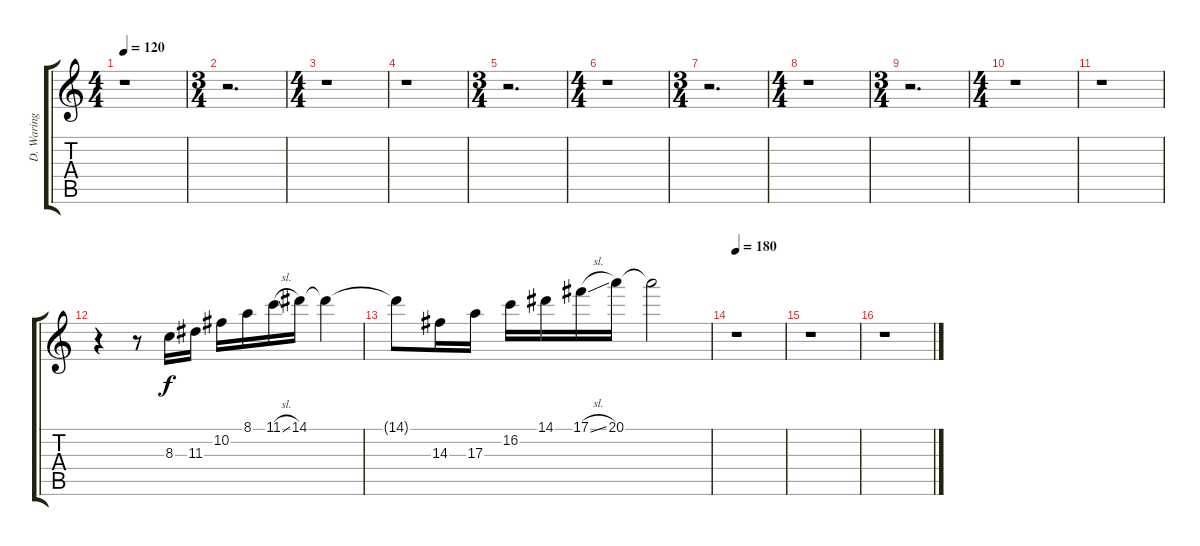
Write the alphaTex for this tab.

\track ("D. Waring Lead Gtr." "D. Waring ") {instrument distortionguitar}
\staff {score tabs}
\tuning (Db4 Ab3 E3 B2 Gb2 Db2) {hide}
\ts (4 4)
\tempo 120
\clef g2
\ks c
r.1{dy f} |
\ts (3 4)
r.2{d} |
\ts (4 4)
r.1 |
r.1 |
\ts (3 4)
r.2{d} |
\ts (4 4)
r.1 |
\ts (3 4)
r.2{d} |
\ts (4 4)
r.1 |
\ts (3 4)
r.2{d} |
\ts (4 4)
r.1 |
r.1 |
r.4{balance 16 instrument distortionguitar} r.8 8.3.16 11.3.16 10.2.16 8.1.16 11.1{sl}.16 14.1.16 14.1{t}.4 |
14.1{t}.8 14.3.16 17.3.16 16.2.16 14.1.16 17.1{sl}.16 20.1.16 20.1{t}.2 |
\tempo 180
r.1 |
r.1 |
r.1
